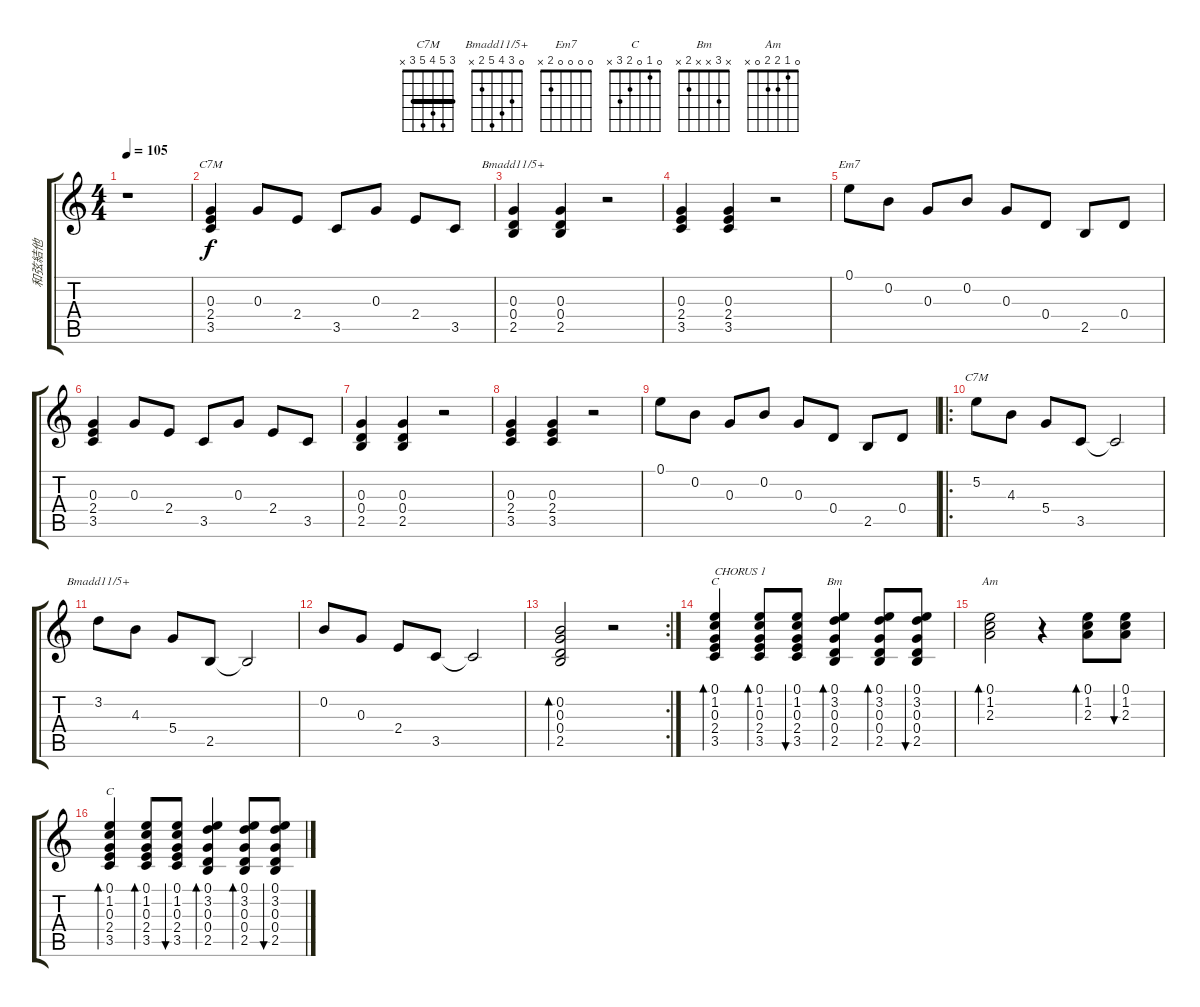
\track ("和弦結他" "和弦結他") {instrument acousticguitarsteel}
\staff {score tabs}
\tuning (E4 B3 G3 D3 A2 E2) {hide}
\chord ("C7M" 0 0 0 2 3 x)
\chord ("Bmadd11/5+" 0 3 0 0 2 x)
\chord ("Em7" 0 0 0 0 2 x)
\chord ("C7M" 3 5 4 5 3 x) {barre 3}
\chord ("Bmadd11/5+" 0 3 4 5 2 x)
\chord ("C" x x x x x x)
\chord ("Bm" x 3 x x 2 x)
\chord ("Am" 0 1 2 2 0 x)
\chord ("C" 0 1 0 2 3 x)
\ts (4 4)
\tempo 105
\clef g2
\ks c
r.1{dy f instrument acousticguitarsteel} |
(0.3 2.4 3.5).4{ch "C7M"} 0.3.8 2.4.8 3.5.8 0.3.8 2.4.8 3.5.8 |
(0.3 0.4 2.5).4{ch "Bmadd11/5+"} (0.3 0.4 2.5).4 r.2 |
(0.3 2.4 3.5).4 (0.3 2.4 3.5).4 r.2 |
0.1.8{ch "Em7"} 0.2.8 0.3.8 0.2.8 0.3.8 0.4.8 2.5.8 0.4.8 |
(0.3 2.4 3.5).4 0.3.8 2.4.8 3.5.8 0.3.8 2.4.8 3.5.8 |
(0.3 0.4 2.5).4 (0.3 0.4 2.5).4 r.2 |
(0.3 2.4 3.5).4 (0.3 2.4 3.5).4 r.2 |
0.1.8 0.2.8 0.3.8 0.2.8 0.3.8 0.4.8 2.5.8 0.4.8 |
\ro
5.2.8{ch "C7M"} 4.3.8 5.4.8 3.5.8 3.5{t}.2 |
3.2.8{ch "Bmadd11/5+"} 4.3.8 5.4.8 2.5.8 2.5{t}.2 |
0.2.8 0.3.8 2.4.8 3.5.8 3.5{t}.2 |
\rc 2
(0.2 0.3 0.4 2.5).2{bd 480} r.2 |
(0.1 1.2 0.3 2.4 3.5).4{bd 60 ch "C" txt "CHORUS 1"} (0.1 1.2 0.3 2.4 3.5).8{bd 60} (0.1 1.2 0.3 2.4 3.5).8{bu 30} (0.1 3.2 0.3 0.4 2.5).4{bd 60 ch "Bm"} (0.1 3.2 0.3 0.4 2.5).8{bd 60} (0.1 3.2 0.3 0.4 2.5).8{bu 30} |
(0.1 1.2 2.3).2{bd 480 ch "Am"} r.4 (0.1 1.2 2.3).8{bd 60} (0.1 1.2 2.3).8{bu 60} |
(0.1 1.2 0.3 2.4 3.5).4{bd 60 ch "C"} (0.1 1.2 0.3 2.4 3.5).8{bd 60} (0.1 1.2 0.3 2.4 3.5).8{bu 30} (0.1 3.2 0.3 0.4 2.5).4{bd 60} (0.1 3.2 0.3 0.4 2.5).8{bd 60} (0.1 3.2 0.3 0.4 2.5).8{bu 30}
